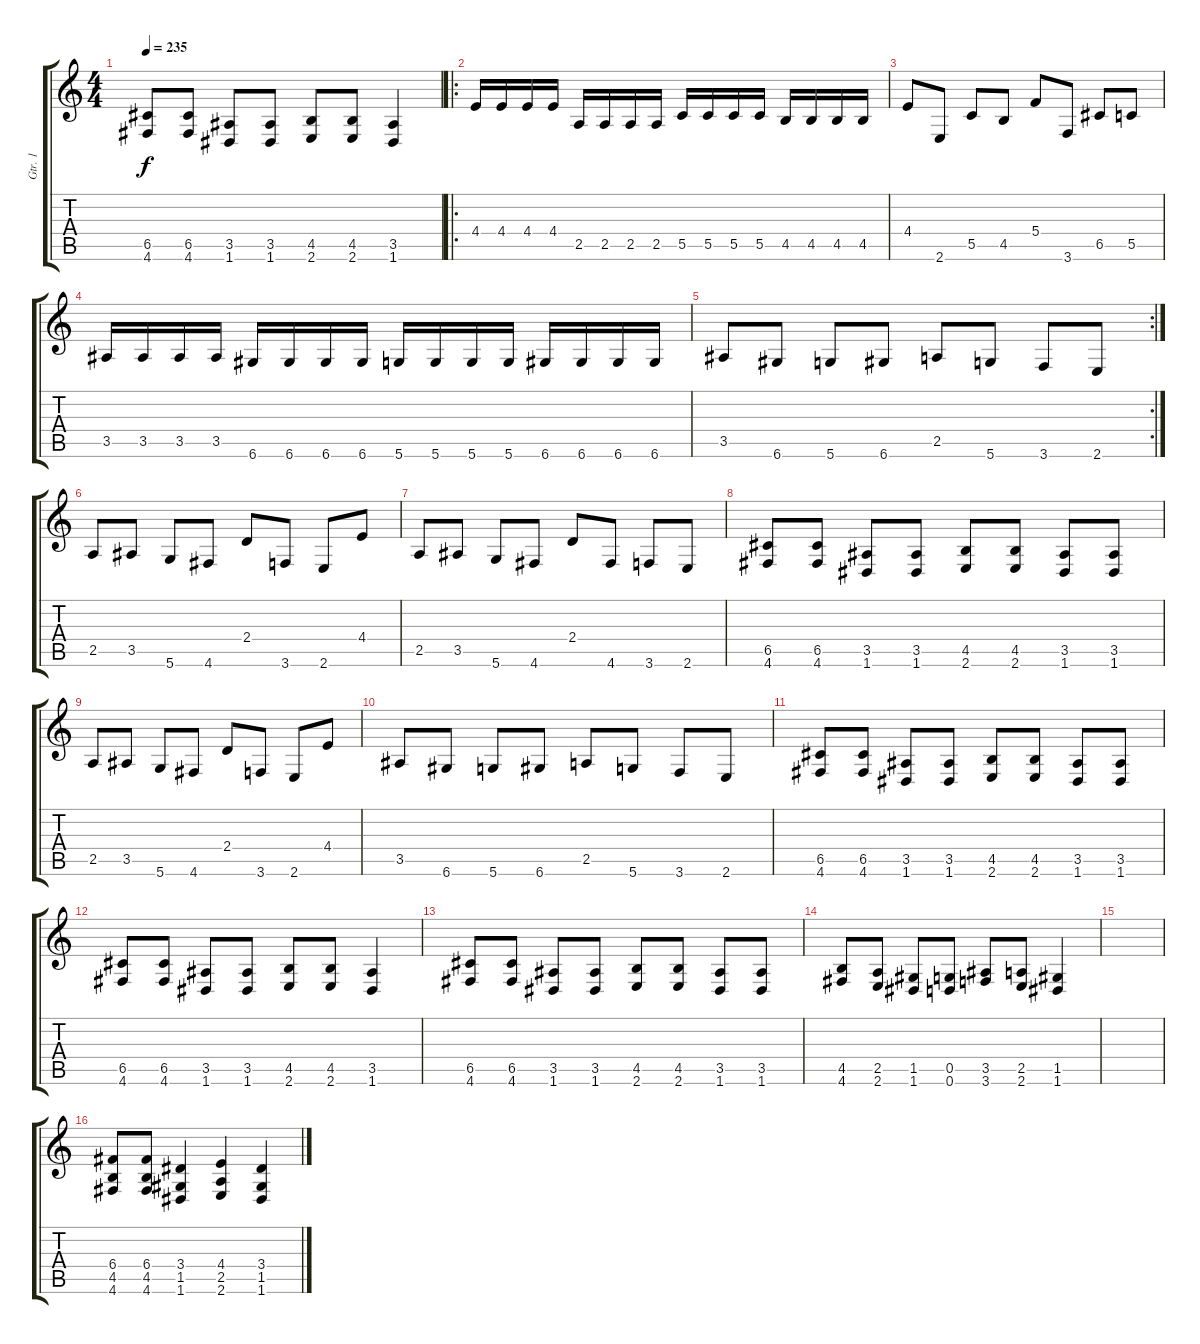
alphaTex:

\track ("Gtr. 1" "Gtr. 1") {instrument distortionguitar}
\staff {score tabs}
\tuning (D4 A3 F3 C3 G2 D2) {hide}
\ts (4 4)
\tempo 235
\clef g2
\ks c
(6.5 4.6).8{dy f} (6.5 4.6).8 (3.5 1.6).8 (3.5 1.6).8 (4.5 2.6).8 (4.5 2.6).8 (3.5 1.6).4 |
\ro
4.4.16 4.4.16 4.4.16 4.4.16 2.5.16 2.5.16 2.5.16 2.5.16 5.5.16 5.5.16 5.5.16 5.5.16 4.5.16 4.5.16 4.5.16 4.5.16 |
4.4.8 2.6.8 5.5.8 4.5.8 5.4.8 3.6.8 6.5.8 5.5.8 |
3.5.16 3.5.16 3.5.16 3.5.16 6.6.16 6.6.16 6.6.16 6.6.16 5.6.16 5.6.16 5.6.16 5.6.16 6.6.16 6.6.16 6.6.16 6.6.16 |
\rc 2
3.5.8 6.6.8 5.6.8 6.6.8 2.5.8 5.6.8 3.6.8 2.6.8 |
2.5.8 3.5.8 5.6.8 4.6.8 2.4.8 3.6.8 2.6.8 4.4.8 |
2.5.8 3.5.8 5.6.8 4.6.8 2.4.8 4.6.8 3.6.8 2.6.8 |
(6.5 4.6).8 (6.5 4.6).8 (3.5 1.6).8 (3.5 1.6).8 (4.5 2.6).8 (4.5 2.6).8 (3.5 1.6).8 (3.5 1.6).8 |
2.5.8 3.5.8 5.6.8 4.6.8 2.4.8 3.6.8 2.6.8 4.4.8 |
3.5.8 6.6.8 5.6.8 6.6.8 2.5.8 5.6.8 3.6.8 2.6.8 |
(6.5 4.6).8 (6.5 4.6).8 (3.5 1.6).8 (3.5 1.6).8 (4.5 2.6).8 (4.5 2.6).8 (3.5 1.6).8 (3.5 1.6).8 |
(6.5 4.6).8 (6.5 4.6).8 (3.5 1.6).8 (3.5 1.6).8 (4.5 2.6).8 (4.5 2.6).8 (3.5 1.6).4 |
(6.5 4.6).8 (6.5 4.6).8 (3.5 1.6).8 (3.5 1.6).8 (4.5 2.6).8 (4.5 2.6).8 (3.5 1.6).8 (3.5 1.6).8 |
(4.5 4.6).8 (2.5 2.6).8 (1.5 1.6).8 (0.5 0.6).8 (3.5 3.6).8 (2.5 2.6).8 (1.5 1.6).4 |
|
(6.4 4.5 4.6).8 (6.4 4.5 4.6).8 (3.4 1.5 1.6).4 (4.4 2.5 2.6).4 (3.4 1.5 1.6).4
